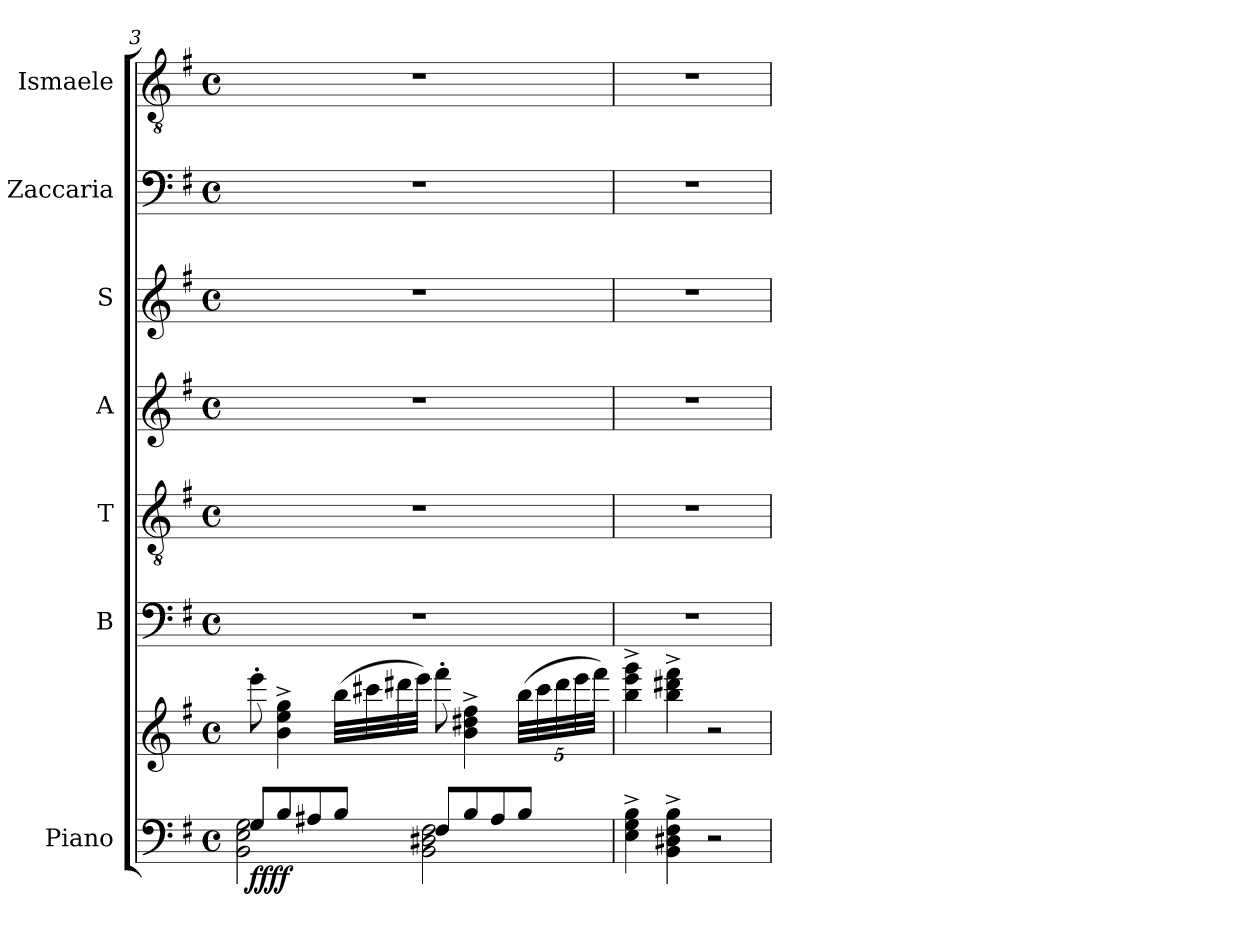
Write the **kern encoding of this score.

**kern	**kern	**dynam	**kern	**kern	**kern	**kern	**kern	**kern
*part7	*part7	*part7	*part6	*part5	*part4	*part3	*part2	*part1
*staff8	*staff7	*staff7/8	*staff6	*staff5	*staff4	*staff3	*staff2	*staff1
*I"Piano	*	*	*I"B	*I"T	*I"A	*I"S	*I"Zaccaria	*I"Ismaele
*I'Pno	*	*	*I'B	*I'T	*I'A	*I'S	*	*
*clefF4	*clefG2	*	*clefF4	*clefGv2	*clefG2	*clefG2	*clefF4	*clefGv2
*k[f#]	*k[f#]	*	*k[f#]	*k[f#]	*k[f#]	*k[f#]	*k[f#]	*k[f#]
*M4/4	*M4/4	*	*M4/4	*M4/4	*M4/4	*M4/4	*M4/4	*M4/4
*met(c)	*met(c)	*	*met(c)	*met(c)	*met(c)	*met(c)	*met(c)	*met(c)
=3	=3	=3	=3	=3	=3	=3	=3	=3
*^	*	*	*	*	*	*	*	*
!	!	!	!LO:DY:b=2	!	!	!	!	!	!
!	!	!	!LO:DY:n=1:b	!	!	!	!	!	!
8G/L	2BB\ 2E\ 2G\	8eee'\	ff ff	1r	1r	1r	1r	1r	1r
8B/	.	4b\^ 4ee\^ 4gg\^	.	.	.	.	.	.	.
8A#X/	.	.	.	.	.	.	.	.	.
8B/J	.	(>32bb\LLL	.	.	.	.	.	.	.
.	.	32ccc#X\	.	.	.	.	.	.	.
.	.	32ddd#X\	.	.	.	.	.	.	.
.	.	32eee\JJJ)	.	.	.	.	.	.	.
8F#/L	2BB\ 2D#X\ 2F#\	8fff#'\	.	.	.	.	.	.	.
8B/	.	4b\^ 4dd#X\^ 4ff#\^	.	.	.	.	.	.	.
8A#/	.	.	.	.	.	.	.	.	.
*	*	*Xbrackettup	*	*	*	*	*	*	*
8B/J	.	(>40bb\LLL	.	.	.	.	.	.	.
.	.	40ccc#\	.	.	.	.	.	.	.
.	.	40ddd#\	.	.	.	.	.	.	.
.	.	40eee\	.	.	.	.	.	.	.
.	.	40fff#\JJJ)	.	.	.	.	.	.	.
*v	*v	*	*	*	*	*	*	*	*
=4	=4	=4	=4	=4	=4	=4	=4	=4
4E\^ 4G\^ 4B\^	4bb\^ 4eee\^ 4ggg\^	.	1r	1r	1r	1r	1r	1r
4BB\^ 4D#X\^ 4F#\^ 4B\^	4bb\^ 4ddd#X\^ 4fff#\^	.	.	.	.	.	.	.
2r	2r	.	.	.	.	.	.	.
=	=	=	=	=	=	=	=	=
*-	*-	*-	*-	*-	*-	*-	*-	*-
